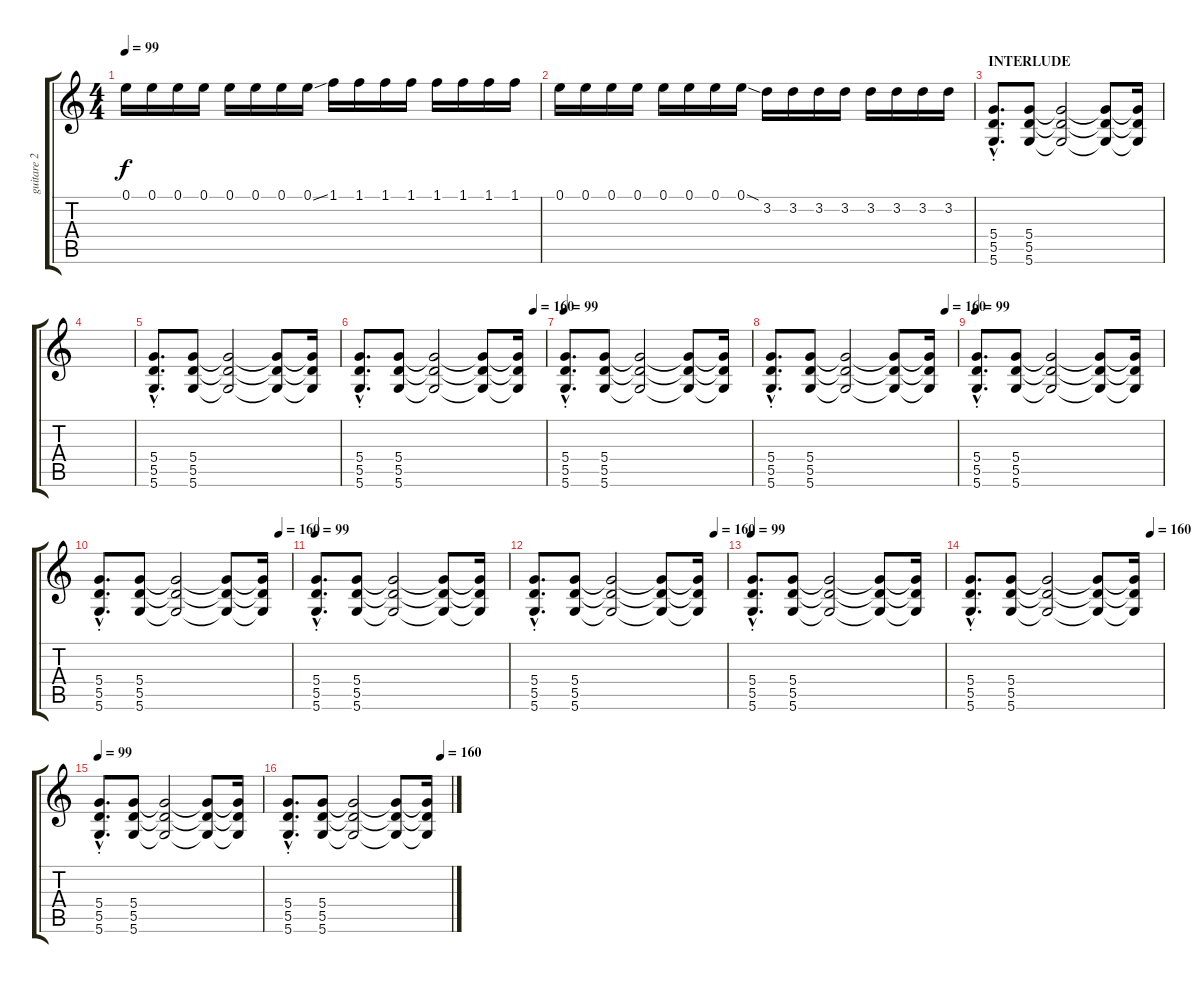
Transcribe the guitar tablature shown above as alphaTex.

\track ("guitare 2 (dropped D)" "guitare 2 ") {instrument distortionguitar}
\staff {score tabs}
\tuning (E4 B3 G3 D3 A2 D2) {hide}
\ts (4 4)
\tempo 99
\clef g2
\ks c
0.1.16{dy f} 0.1.16 0.1.16 0.1.16 0.1.16 0.1.16 0.1.16 0.1{ss}.16 1.1.16 1.1.16 1.1.16 1.1.16 1.1.16 1.1.16 1.1.16 1.1.16 |
0.1.16 0.1.16 0.1.16 0.1.16 0.1.16 0.1.16 0.1.16 0.1{sod}.16 3.2.16 3.2.16 3.2.16 3.2.16 3.2.16 3.2.16 3.2.16 3.2.16 |
\section ("" "INTERLUDE")
(5.4{hac} 5.5{hac st} 5.6{hac}).8{d} (5.4 5.5 5.6).8 (5.4{t} 5.5{t} 5.6{t}).2 (5.4{t} 5.5{t} 5.6{t}).8 (5.4{t} 5.5{t} 5.6{t}).16 |
|
(5.4{hac} 5.5{hac st} 5.6{hac}).8{d} (5.4 5.5 5.6).8 (5.4{t} 5.5{t} 5.6{t}).2 (5.4{t} 5.5{t} 5.6{t}).8 (5.4{t} 5.5{t} 5.6{t}).16 |
\tempo (160 0.9375)
(5.4{hac} 5.5{hac st} 5.6{hac}).8{d} (5.4 5.5 5.6).8 (5.4{t} 5.5{t} 5.6{t}).2 (5.4{t} 5.5{t} 5.6{t}).8 (5.4{t} 5.5{t} 5.6{t}).16 |
\tempo 99
(5.4{hac} 5.5{hac st} 5.6{hac}).8{d} (5.4 5.5 5.6).8 (5.4{t} 5.5{t} 5.6{t}).2 (5.4{t} 5.5{t} 5.6{t}).8 (5.4{t} 5.5{t} 5.6{t}).16 |
\tempo (160 0.9375)
(5.4{hac} 5.5{hac st} 5.6{hac}).8{d} (5.4 5.5 5.6).8 (5.4{t} 5.5{t} 5.6{t}).2 (5.4{t} 5.5{t} 5.6{t}).8 (5.4{t} 5.5{t} 5.6{t}).16 |
\tempo 99
(5.4{hac} 5.5{hac st} 5.6{hac}).8{d} (5.4 5.5 5.6).8 (5.4{t} 5.5{t} 5.6{t}).2 (5.4{t} 5.5{t} 5.6{t}).8 (5.4{t} 5.5{t} 5.6{t}).16 |
\tempo (160 0.9375)
(5.4{hac} 5.5{hac st} 5.6{hac}).8{d} (5.4 5.5 5.6).8 (5.4{t} 5.5{t} 5.6{t}).2 (5.4{t} 5.5{t} 5.6{t}).8 (5.4{t} 5.5{t} 5.6{t}).16 |
\tempo 99
(5.4{hac} 5.5{hac st} 5.6{hac}).8{d} (5.4 5.5 5.6).8 (5.4{t} 5.5{t} 5.6{t}).2 (5.4{t} 5.5{t} 5.6{t}).8 (5.4{t} 5.5{t} 5.6{t}).16 |
\tempo (160 0.9375)
(5.4{hac} 5.5{hac st} 5.6{hac}).8{d} (5.4 5.5 5.6).8 (5.4{t} 5.5{t} 5.6{t}).2 (5.4{t} 5.5{t} 5.6{t}).8 (5.4{t} 5.5{t} 5.6{t}).16 |
\tempo 99
(5.4{hac} 5.5{hac st} 5.6{hac}).8{d} (5.4 5.5 5.6).8 (5.4{t} 5.5{t} 5.6{t}).2 (5.4{t} 5.5{t} 5.6{t}).8 (5.4{t} 5.5{t} 5.6{t}).16 |
\tempo (160 0.9375)
(5.4{hac} 5.5{hac st} 5.6{hac}).8{d} (5.4 5.5 5.6).8 (5.4{t} 5.5{t} 5.6{t}).2 (5.4{t} 5.5{t} 5.6{t}).8 (5.4{t} 5.5{t} 5.6{t}).16 |
\tempo 99
(5.4{hac} 5.5{hac st} 5.6{hac}).8{d} (5.4 5.5 5.6).8 (5.4{t} 5.5{t} 5.6{t}).2 (5.4{t} 5.5{t} 5.6{t}).8 (5.4{t} 5.5{t} 5.6{t}).16 |
\tempo (160 0.9375)
(5.4{hac} 5.5{hac st} 5.6{hac}).8{d} (5.4 5.5 5.6).8 (5.4{t} 5.5{t} 5.6{t}).2 (5.4{t} 5.5{t} 5.6{t}).8 (5.4{t} 5.5{t} 5.6{t}).16
